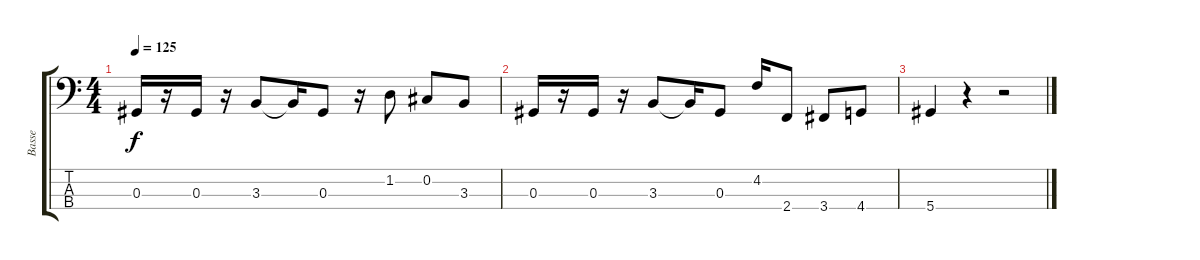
\track ("Basse" "Basse") {instrument electricbasspick}
\staff {score tabs}
\tuning (Gb2 Db2 Ab1 Eb1) {hide}
\ts (4 4)
\tempo 125
\clef f4
\ks c
0.3.16{dy f} r.16 0.3.16 r.16 3.3.8 3.3{t}.16 0.3.8 r.16 1.2.8 0.2.8 3.3.8 |
0.3.16 r.16 0.3.16 r.16 3.3.8 3.3{t}.16 0.3.8 4.2.16 2.4.8 3.4.8 4.4.8 |
5.4.4 r.4 r.2
